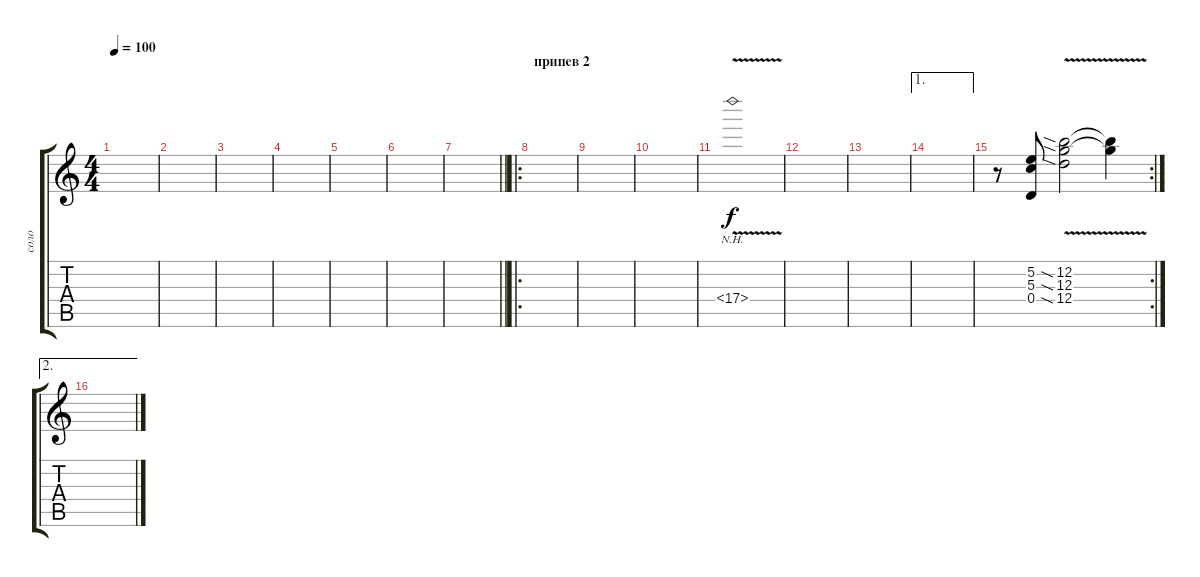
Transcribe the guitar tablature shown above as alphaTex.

\track ("соло" "соло") {instrument overdrivenguitar}
\staff {score tabs}
\tuning (E4 B3 G3 D3 A2 E2) {hide}
\ts (4 4)
\tempo 100
\clef g2
\ks c
|
|
|
|
|
|
\barLineRight lightlight
|
\ro
\section ("" "припев 2")
|
|
|
17.4{nh v}.1 |
|
|
\ae 1
|
\rc 2
r.8 (5.2 5.3 0.4).8 (12.2{v sia} 12.3{v sia} 12.4{sia}).2 (12.2{t} 12.3{t}).4 |
\ae 2
